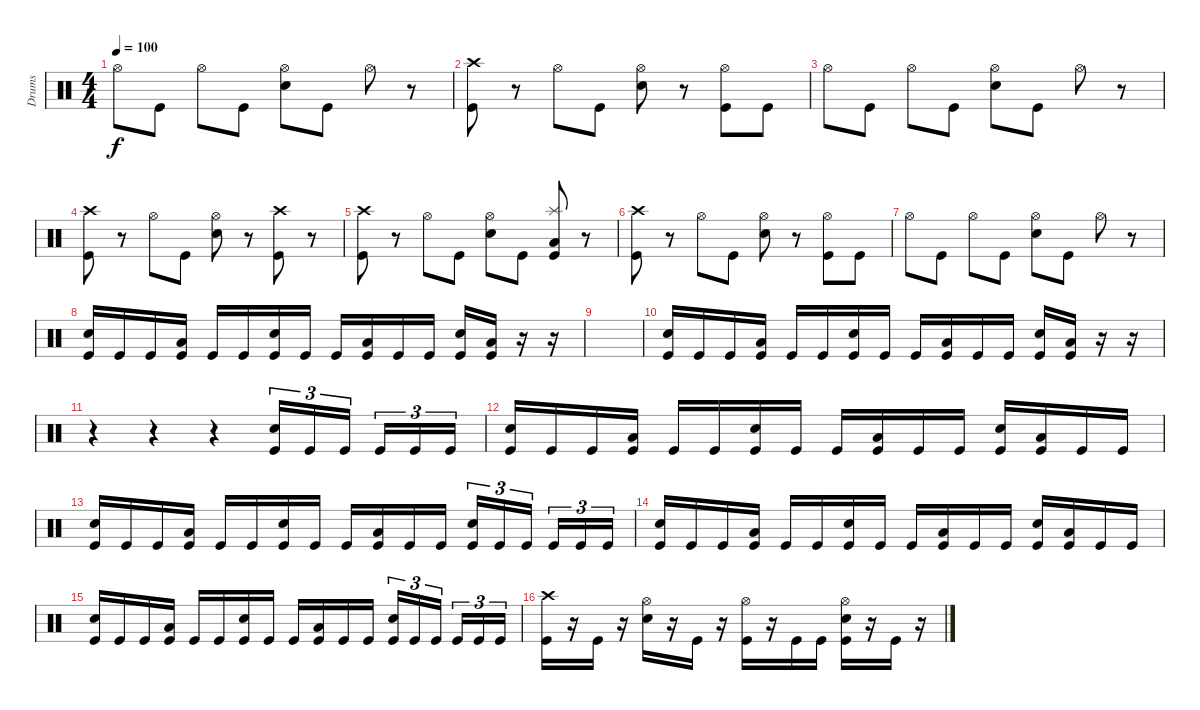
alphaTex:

\track ("Drums" "Drums") {instrument percussion}
\staff {score}
\articulation defaults
\ts (4 4)
\tempo 100
\clef neutral
\ks c "Hi-Hat (open)".8{dy f} "Kick (hit)".8 "Hi-Hat (open)".8 "Kick (hit)".8
("Hi-Hat (open)" "Snare (hit) 2").8 "Kick (hit)".8 "Hi-Hat (open)".8 r.8 |
("Crash high (hit)" "Kick (hit)").8 r.8 "Hi-Hat (open)".8 "Kick (hit)".8 ("Hi-Hat (open)" "Snare (hit) 2").8 r.8 ("Hi-Hat (open)" "Kick (hit)").8 "Kick (hit)".8 |
"Hi-Hat (open)".8 "Kick (hit)".8 "Hi-Hat (open)".8 "Kick (hit)".8 ("Hi-Hat (open)" "Snare (hit) 2").8 "Kick (hit)".8 "Hi-Hat (open)".8 r.8 |
("Crash high (hit)" "Kick (hit)").8 r.8 "Hi-Hat (open)".8 "Kick (hit)".8 ("Hi-Hat (open)" "Snare (hit) 2").8 r.8 ("Crash high (hit)" "Kick (hit)").8 r.8 |
("Crash high (hit)" "Kick (hit)").8 r.8 "Hi-Hat (open)".8 "Kick (hit)".8 ("Hi-Hat (open)" "Snare (hit) 2").8 "Kick (hit)".8 ("Splash (hit)" "Low Floor Tom (hit)" "Kick (hit)").8 r.8 |
("Crash high (hit)" "Kick (hit)").8 r.8 "Hi-Hat (open)".8 "Kick (hit)".8 ("Hi-Hat (open)" "Snare (hit) 2").8 r.8 ("Hi-Hat (open)" "Kick (hit)").8 "Kick (hit)".8 |
"Hi-Hat (open)".8 "Kick (hit)".8 "Hi-Hat (open)".8 "Kick (hit)".8 ("Hi-Hat (open)" "Snare (hit) 2").8 "Kick (hit)".8 "Hi-Hat (open)".8 r.8 |
("Snare (hit) 2" "Kick (hit)").16 "Kick (hit)".16 "Kick (hit)".16 ("Low Floor Tom (hit)" "Kick (hit)").16 "Kick (hit)".16 "Kick (hit)".16 ("Snare (hit) 2" "Kick (hit)").16 "Kick (hit)".16 "Kick (hit)".16 ("Low Floor Tom (hit)" "Kick (hit)").16 "Kick (hit)".16 "Kick (hit)".16 ("Snare (hit) 2" "Kick (hit)").16 ("Low Floor Tom (hit)" "Kick (hit)").16 r.16 r.16 |
|
("Snare (hit) 2" "Kick (hit)").16 "Kick (hit)".16 "Kick (hit)".16 ("Low Floor Tom (hit)" "Kick (hit)").16 "Kick (hit)".16 "Kick (hit)".16 ("Snare (hit) 2" "Kick (hit)").16 "Kick (hit)".16 "Kick (hit)".16 ("Low Floor Tom (hit)" "Kick (hit)").16 "Kick (hit)".16 "Kick (hit)".16 ("Snare (hit) 2" "Kick (hit)").16 ("Low Floor Tom (hit)" "Kick (hit)").16 r.16 r.16 |
r.4 r.4 r.4 ("Snare (hit) 2" "Kick (hit)").16{tu (3 2)} "Kick (hit)".16{tu (3 2)} "Kick (hit)".16{tu (3 2)} "Kick (hit)".16{tu (3 2)} "Kick (hit)".16{tu (3 2)} "Kick (hit)".16{tu (3 2)} |
("Snare (hit) 2" "Kick (hit)").16 "Kick (hit)".16 "Kick (hit)".16 ("Low Floor Tom (hit)" "Kick (hit)").16 "Kick (hit)".16 "Kick (hit)".16 ("Snare (hit) 2" "Kick (hit)").16 "Kick (hit)".16 "Kick (hit)".16 ("Low Floor Tom (hit)" "Kick (hit)").16 "Kick (hit)".16 "Kick (hit)".16 ("Snare (hit) 2" "Kick (hit)").16 ("Low Floor Tom (hit)" "Kick (hit)").16 "Kick (hit)".16 "Kick (hit)".16 |
("Snare (hit) 2" "Kick (hit)").16 "Kick (hit)".16 "Kick (hit)".16 ("Low Floor Tom (hit)" "Kick (hit)").16 "Kick (hit)".16 "Kick (hit)".16 ("Snare (hit) 2" "Kick (hit)").16 "Kick (hit)".16 "Kick (hit)".16 ("Low Floor Tom (hit)" "Kick (hit)").16 "Kick (hit)".16 "Kick (hit)".16 ("Snare (hit) 2" "Kick (hit)").16{tu (3 2)} "Kick (hit)".16{tu (3 2)} "Kick (hit)".16{tu (3 2)} "Kick (hit)".16{tu (3 2)} "Kick (hit)".16{tu (3 2)} "Kick (hit)".16{tu (3 2)} |
("Snare (hit) 2" "Kick (hit)").16 "Kick (hit)".16 "Kick (hit)".16 ("Low Floor Tom (hit)" "Kick (hit)").16 "Kick (hit)".16 "Kick (hit)".16 ("Snare (hit) 2" "Kick (hit)").16 "Kick (hit)".16 "Kick (hit)".16 ("Low Floor Tom (hit)" "Kick (hit)").16 "Kick (hit)".16 "Kick (hit)".16 ("Snare (hit) 2" "Kick (hit)").16 ("Low Floor Tom (hit)" "Kick (hit)").16 "Kick (hit)".16 "Kick (hit)".16 |
("Snare (hit) 2" "Kick (hit)").16 "Kick (hit)".16 "Kick (hit)".16 ("Low Floor Tom (hit)" "Kick (hit)").16 "Kick (hit)".16 "Kick (hit)".16 ("Snare (hit) 2" "Kick (hit)").16 "Kick (hit)".16 "Kick (hit)".16 ("Low Floor Tom (hit)" "Kick (hit)").16 "Kick (hit)".16 "Kick (hit)".16 ("Snare (hit) 2" "Kick (hit)").16{tu (3 2)} "Kick (hit)".16{tu (3 2)} "Kick (hit)".16{tu (3 2)} "Kick (hit)".16{tu (3 2)} "Kick (hit)".16{tu (3 2)} "Kick (hit)".16{tu (3 2)} |
("Crash high (hit)" "Kick (hit)").16 r.16 "Kick (hit)".16 r.16 ("Hi-Hat (open)" "Snare (hit) 2").16 r.16 "Kick (hit)".16 r.16 ("Hi-Hat (open)" "Kick (hit)").16 r.16 "Kick (hit)".16 "Kick (hit)".16 ("Hi-Hat (open)" "Snare (hit) 2" "Kick (hit)").16 r.16 "Kick (hit)".16 r.16
